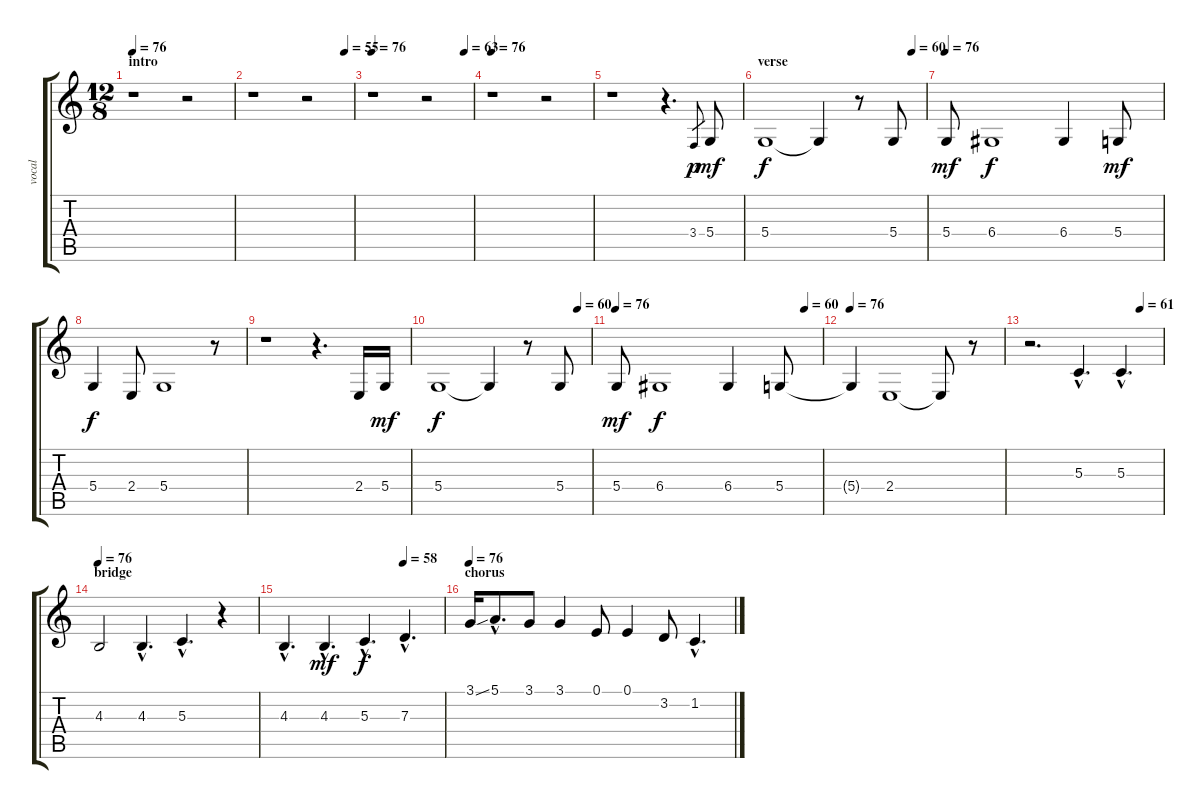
\track ("vocal" "vocal") {instrument sopranosax}
\staff {score tabs}
\tuning (E4 B3 G3 D3 A2 E2) {hide}
\ts (12 8)
\section ("" "intro")
\tempo 76
\clef g2
\ks c
r.1{dy p instrument sopranosax} r.2 |
\tempo (55 0.9166666666666666)
r.1 r.2 |
\tempo 76
\tempo (63 0.9166666666666666)
r.1 r.2 |
\tempo 76
r.1 r.2 |
r.1 r.4{d} 3.4.8{gr} 5.4.8{dy mf} |
\section ("" "verse")
\tempo (60 0.9166666666666666)
5.4.1{dy f} 5.4{t}.4 r.8 5.4.8 |
\tempo 76
5.4.8{dy mf} 6.4.1{dy f} 6.4.4 5.4.8{dy mf} |
5.4.4{dy f} 2.4.8 5.4.1 r.8 |
r.1 r.4{d} 2.4.16 5.4.16{dy mf} |
\tempo (60 0.9166666666666666)
5.4.1{dy f} 5.4{t}.4 r.8 5.4.8 |
\tempo 76
\tempo (60 0.9166666666666666)
5.4.8{dy mf} 6.4.1{dy f} 6.4.4 5.4.8 |
\tempo 76
5.4{t}.4 2.4.1 2.4{t}.8 r.8 |
\tempo (61 0.8333333333333334)
r.2{d} 5.3{hac}.4{d} 5.3{hac}.4{d} |
\section ("" "bridge")
\tempo 76
4.3.2 4.3{hac}.4{d} 5.3{hac}.4{d} r.4 |
\tempo (58 0.75)
4.3{hac}.4{d} 4.3{hac}.4{d dy mf} 5.3{hac}.4{d dy f} 7.3{hac}.4{d} |
\section ("" "chorus")
\tempo 76
3.1{ss}.16 5.1{hac}.8{d} 3.1.8 3.1.4 0.1.8 0.1.4 3.2.8 1.2{hac}.4{d}
